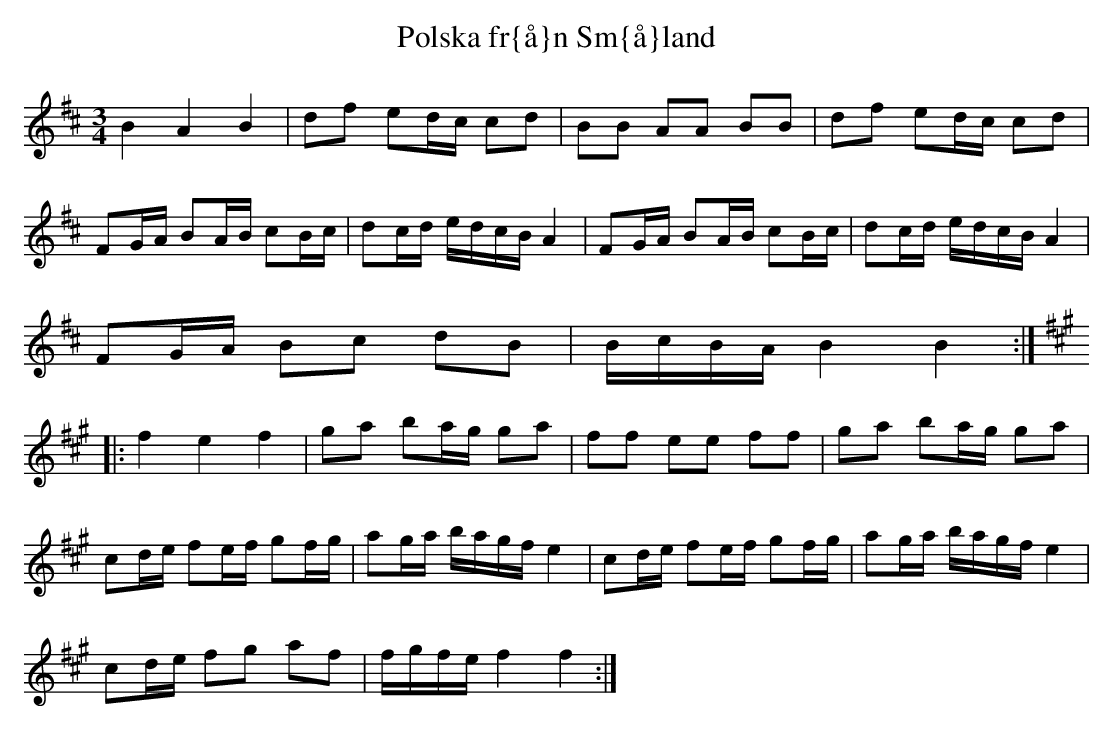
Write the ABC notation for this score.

X:1
T:Polska fr{\aa}n Sm{\aa}land
M:3/4
L:1/16
K:Bm
B4 A4 B4|d2f2 e2dc c2d2|B2B2 A2A2 B2B2|d2f2 e2dc c2d2|
F2GA B2AB c2Bc|d2cd edcB A4|F2GA B2AB c2Bc|d2cd edcB A4|
F2GA B2c2 d2B2|BcBA B4 B4:|
K:F#m
|:f4 e4 f4|g2a2 b2ag g2a2|f2f2 e2e2 f2f2|g2a2 b2ag g2a2|
c2de f2ef g2fg|a2ga bagf e4|c2de f2ef g2fg|a2ga bagf e4|
c2de f2g2 a2f2|fgfe f4 f4:|
